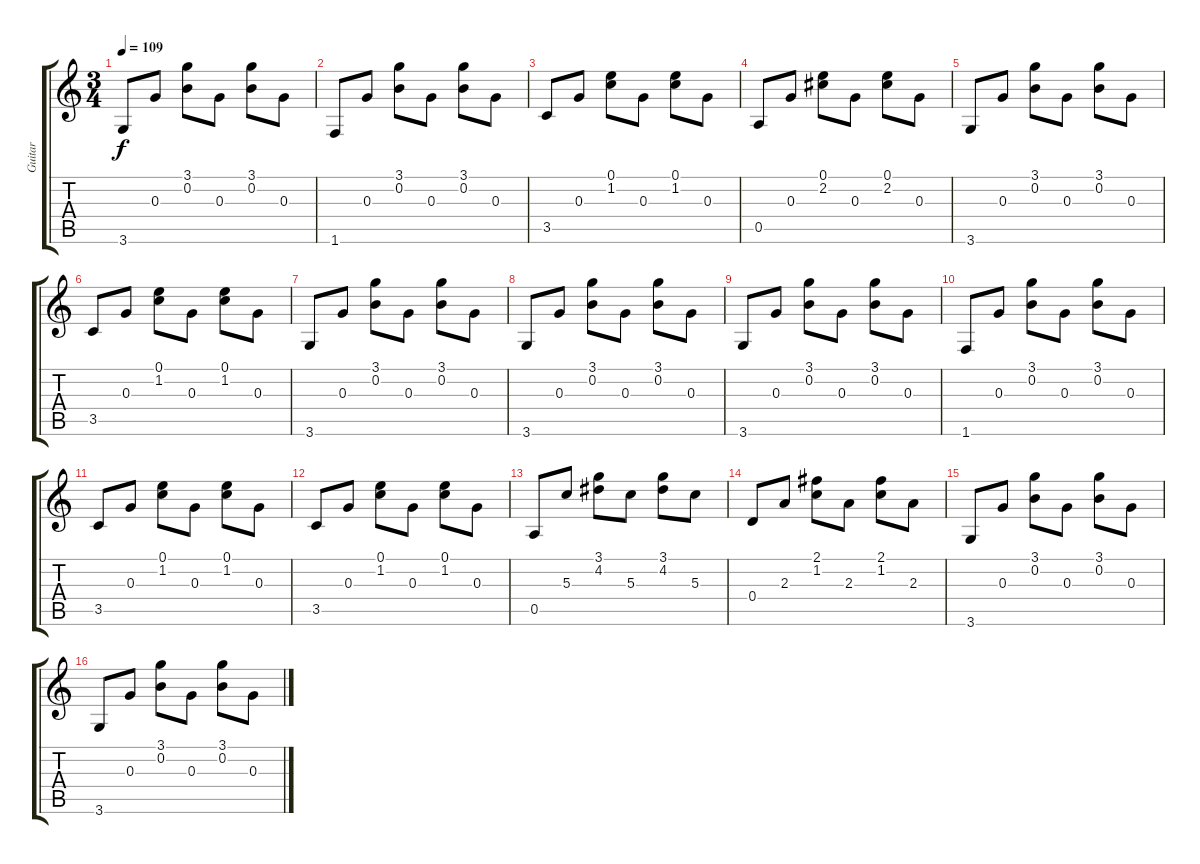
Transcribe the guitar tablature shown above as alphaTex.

\track ("Guitar" "Guitar") {instrument acousticguitarsteel}
\staff {score tabs}
\tuning (E4 B3 G3 D3 A2 E2) {hide}
\ts (3 4)
\tempo 109
\clef g2
\ks c
3.6.8{dy f} 0.3.8 (3.1 0.2).8 0.3.8 (3.1 0.2).8 0.3.8 |
1.6.8 0.3.8 (3.1 0.2).8 0.3.8 (3.1 0.2).8 0.3.8 |
3.5.8 0.3.8 (0.1 1.2).8 0.3.8 (0.1 1.2).8 0.3.8 |
0.5.8 0.3.8 (0.1 2.2).8 0.3.8 (0.1 2.2).8 0.3.8 |
3.6.8 0.3.8 (3.1 0.2).8 0.3.8 (3.1 0.2).8 0.3.8 |
3.5.8 0.3.8 (0.1 1.2).8 0.3.8 (0.1 1.2).8 0.3.8 |
3.6.8 0.3.8 (3.1 0.2).8 0.3.8 (3.1 0.2).8 0.3.8 |
3.6.8 0.3.8 (3.1 0.2).8 0.3.8 (3.1 0.2).8 0.3.8 |
3.6.8 0.3.8 (3.1 0.2).8 0.3.8 (3.1 0.2).8 0.3.8 |
1.6.8 0.3.8 (3.1 0.2).8 0.3.8 (3.1 0.2).8 0.3.8 |
3.5.8 0.3.8 (0.1 1.2).8 0.3.8 (0.1 1.2).8 0.3.8 |
3.5.8 0.3.8 (0.1 1.2).8 0.3.8 (0.1 1.2).8 0.3.8 |
0.5.8 5.3.8 (3.1 4.2).8 5.3.8 (3.1 4.2).8 5.3.8 |
0.4.8 2.3.8 (2.1 1.2).8 2.3.8 (2.1 1.2).8 2.3.8 |
3.6.8 0.3.8 (3.1 0.2).8 0.3.8 (3.1 0.2).8 0.3.8 |
3.6.8 0.3.8 (3.1 0.2).8 0.3.8 (3.1 0.2).8 0.3.8
